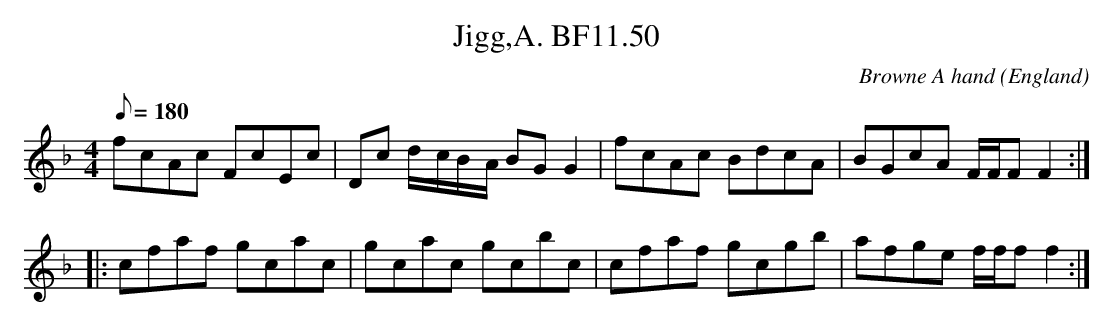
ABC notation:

X:1
T:Jigg,A. BF11.50
M:4/4
Q:180
C:Browne A hand
O:England
K:F
fcAc FcEc|Dc d/-c/B/-A/ BGG2|fcAc BdcA|BGcA F/F/FF2::!
cfaf gcac|gcac gcbc|cfaf gcgb|afge f/f/ff2:|]
